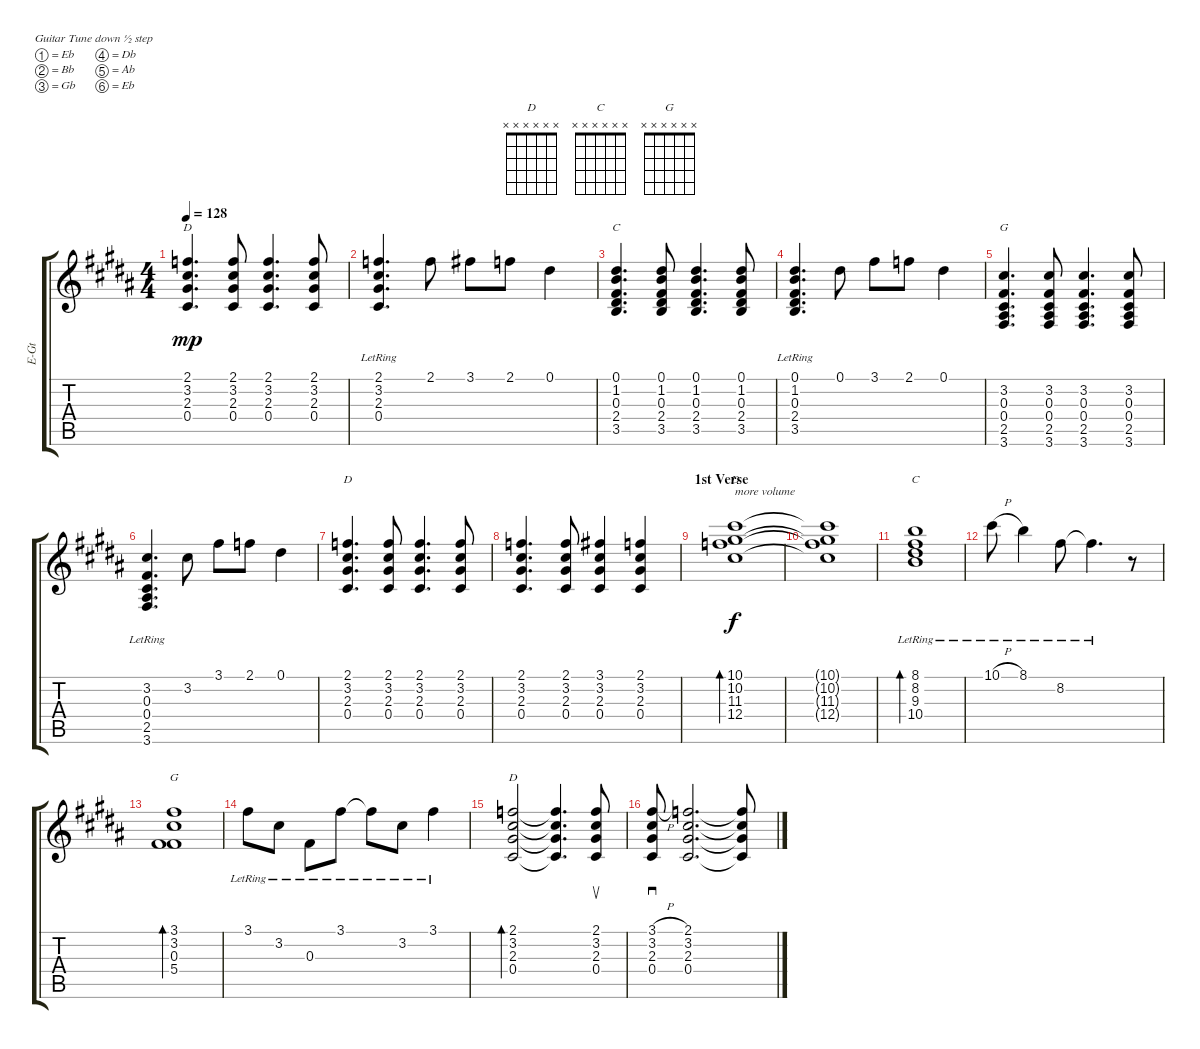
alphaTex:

\bracketExtendMode groupsimilarinstruments
\otherSystemsTrackNameOrientation horizontal
\track ("Guitar 3 (Slash)" "E-Gt") {defaultSystemsLayout 4 instrument electricguitarjazz}
\staff {score tabs}
\tuning (Eb4 Bb3 Gb3 Db3 Ab2 Eb2)
\chord ("D" x x x x x x)
\chord ("C" x x x x x x)
\chord ("G" x x x x x x)
\ts (4 4)
\tempo 128
\clef g2
\ks b
(2.1{acc b} 3.2{acc forcenatural} 2.3{acc forcenatural} 0.4{acc forcenatural}).4{d ch "D" dy mp} (2.1{acc b} 3.2{acc forcenatural} 2.3{acc forcenatural} 0.4{acc forcenatural}).8 (2.1{acc b} 3.2{acc forcenatural} 2.3{acc forcenatural} 0.4{acc forcenatural}).4{d} (2.1{acc b} 3.2{acc forcenatural} 2.3{acc forcenatural} 0.4{acc forcenatural}).8 |
(2.1{acc b} 3.2{lr acc forcenatural} 2.3{lr acc forcenatural} 0.4{lr acc forcenatural}).4{d} 2.1{acc b}.8 3.1{acc forcenatural}.8 2.1{acc b}.8 0.1{acc forcenatural}.4 |
(0.1{acc forcenatural} 1.2{acc forcenatural} 0.3{acc forcenatural} 2.4{acc forcenatural} 3.5{acc forcenatural}).4{d ch "C"} (0.1{acc forcenatural} 1.2{acc forcenatural} 0.3{acc forcenatural} 2.4{acc forcenatural} 3.5{acc forcenatural}).8 (0.1{acc forcenatural} 1.2{acc forcenatural} 0.3{acc forcenatural} 2.4{acc forcenatural} 3.5{acc forcenatural}).4{d} (0.1{acc forcenatural} 1.2{acc forcenatural} 0.3{acc forcenatural} 2.4{acc forcenatural} 3.5{acc forcenatural}).8 |
(0.1{acc forcenatural} 1.2{lr acc forcenatural} 0.3{lr acc forcenatural} 2.4{lr acc forcenatural} 3.5{lr acc forcenatural}).4{d} 0.1{acc forcenatural}.8 3.1{acc forcenatural}.8 2.1{acc b}.8 0.1{acc forcenatural}.4 |
(3.2{acc forcenatural} 0.3{acc forcenatural} 0.4{acc forcenatural} 2.5{acc forcenatural} 3.6{acc forcenatural}).4{d ch "G"} (3.2{acc forcenatural} 0.3{acc forcenatural} 0.4{acc forcenatural} 2.5{acc forcenatural} 3.6{acc forcenatural}).8 (3.2{acc forcenatural} 0.3{acc forcenatural} 0.4{acc forcenatural} 2.5{acc forcenatural} 3.6{acc forcenatural}).4{d} (3.2{acc forcenatural} 0.3{acc forcenatural} 0.4{acc forcenatural} 2.5{acc forcenatural} 3.6{acc forcenatural}).8 |
(3.2{acc forcenatural} 0.3{lr acc forcenatural} 0.4{lr acc forcenatural} 2.5{lr acc forcenatural} 3.6{lr acc forcenatural}).4{d} 3.2{acc forcenatural}.8 3.1{acc forcenatural}.8 2.1{acc b}.8 0.1{acc forcenatural}.4 |
(2.1{acc b} 3.2{acc forcenatural} 2.3{acc forcenatural} 0.4{acc forcenatural}).4{d ch "D"} (2.1{acc b} 3.2{acc forcenatural} 2.3{acc forcenatural} 0.4{acc forcenatural}).8 (2.1{acc b} 3.2{acc forcenatural} 2.3{acc forcenatural} 0.4{acc forcenatural}).4{d} (2.1{acc b} 3.2{acc forcenatural} 2.3{acc forcenatural} 0.4{acc forcenatural}).8 |
(2.1{acc b} 3.2{acc forcenatural} 2.3{acc forcenatural} 0.4{acc forcenatural}).4{d} (2.1{acc b} 3.2{acc forcenatural} 2.3{acc forcenatural} 0.4{acc forcenatural}).8 (3.1{acc forcenatural} 3.2{acc forcenatural} 2.3{acc forcenatural} 0.4{acc forcenatural}).4 (2.1{acc b} 3.2{acc forcenatural} 2.3{acc forcenatural} 0.4{acc forcenatural}).4 |
\section ("" "1st Verse")
(10.1{acc forcenatural} 10.2{acc forcenatural} 11.3{acc b} 12.4{acc forcenatural}).1{bd 240 ch "D" txt "more volume" dy f} |
(10.1{t acc forcenatural} 10.2{t acc forcenatural} 11.3{t acc b} 12.4{t acc forcenatural}).1 |
(8.1{lr acc forcenatural} 8.2{lr acc forcenatural} 9.3{lr acc forcenatural} 10.4{lr acc forcenatural}).1{bd 240 ch "C"} |
10.1{h lr acc forcenatural}.8 8.1{lr acc forcenatural}.4 8.2{lr acc forcenatural}.8 8.2{lr t acc forcenatural}.4{d} r.8 |
(3.1{acc forcenatural} 3.2{acc forcenatural} 0.3{acc forcenatural} 5.4{acc forcenatural}).1{bd 127 ch "G"} |
3.1{lr acc forcenatural}.8 3.2{lr acc forcenatural}.8 0.3{lr acc forcenatural}.8 3.1{lr acc forcenatural}.8 3.1{lr t acc forcenatural}.8 3.2{lr acc forcenatural}.8 3.1{lr acc forcenatural}.4 |
(2.1{acc b} 3.2{acc forcenatural} 2.3{acc forcenatural} 0.4{acc forcenatural}).2{bd 126 ch "D"} (2.1{t acc b} 3.2{t acc forcenatural} 2.3{t acc forcenatural} 0.4{t acc forcenatural}).4{d} (2.1{acc b} 3.2{acc forcenatural} 2.3{acc forcenatural} 0.4{acc forcenatural}).8{su} |
(3.1{h acc forcenatural} 3.2{acc forcenatural} 2.3{acc forcenatural} 0.4{acc forcenatural}).8{sd} (2.1{acc b} 3.2{acc forcenatural} 2.3{acc forcenatural} 0.4{acc forcenatural}).2{d} (2.1{t acc b} 3.2{t acc forcenatural} 2.3{t acc forcenatural} 0.4{t acc forcenatural}).8
